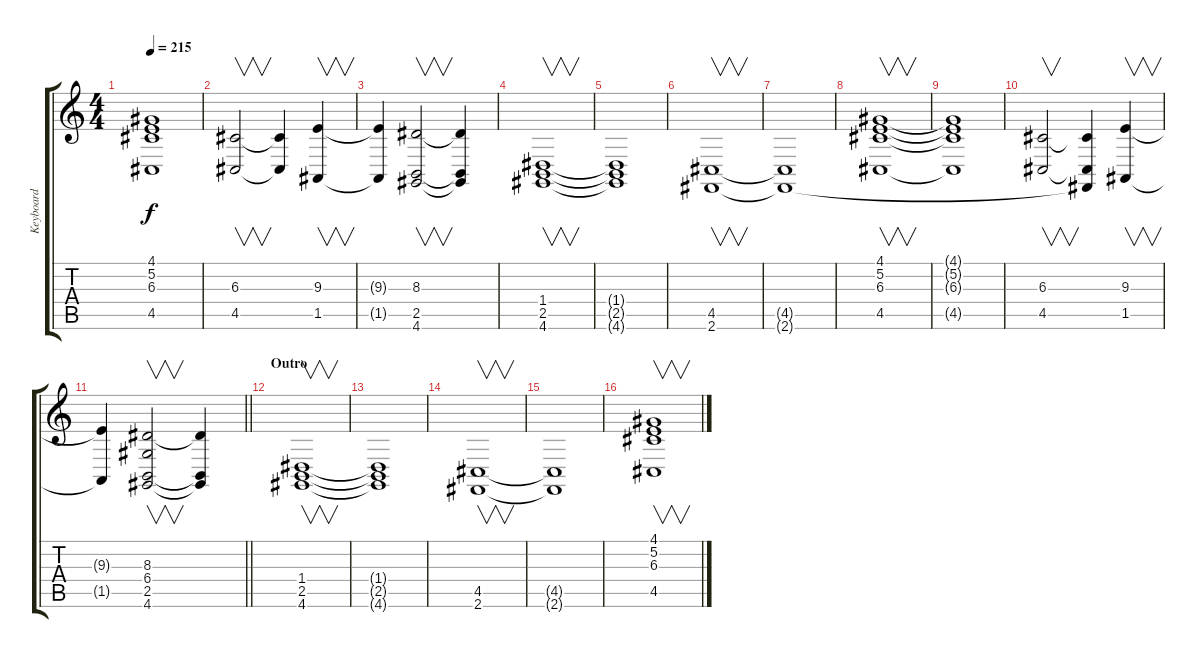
\track ("Keyboard" "Keyboard") {instrument lead2sawtooth}
\staff {score tabs}
\tuning (E4 B3 G3 D3 A2 E2) {hide}
\ts (4 4)
\tempo 215
\clef g2
\ks c
(4.1{t} 5.2{t} 6.3{t} 4.5{t}).1{dy f} |
(6.3 4.5).2{v} (6.3{t} 4.5{t}).4 (9.3 1.5).4{v} |
(9.3{t} 1.5{t}).4 (8.3 2.5 4.6).2{v} (8.3{t} 2.5{t} 4.6{t}).4 |
(1.4 2.5 4.6).1{v instrument electricguitarjazz} |
(1.4{t} 2.5{t} 4.6{t}).1 |
(4.5 2.6).1{v} |
(4.5{t} 2.6{t}).1 |
(4.1 5.2 6.3 4.5).1{v} |
(4.1{t} 5.2{t} 6.3{t} 4.5{t}).1 |
(6.3 4.5).2{v} (6.3{t} 4.5{t} 2.6{t}).4 (9.3 1.5).4{v} |
\barLineRight lightlight
(9.3{t} 1.5{t}).4 (8.3 6.4 2.5 4.6).2{v} (8.3{t} 2.5{t} 4.6{t}).4 |
\section ("" "Outro")
(1.4 2.5 4.6).1{v instrument electricguitarjazz} |
(1.4{t} 2.5{t} 4.6{t}).1 |
(4.5 2.6).1{v} |
(4.5{t} 2.6{t}).1 |
(4.1 5.2 6.3 4.5).1{v}
